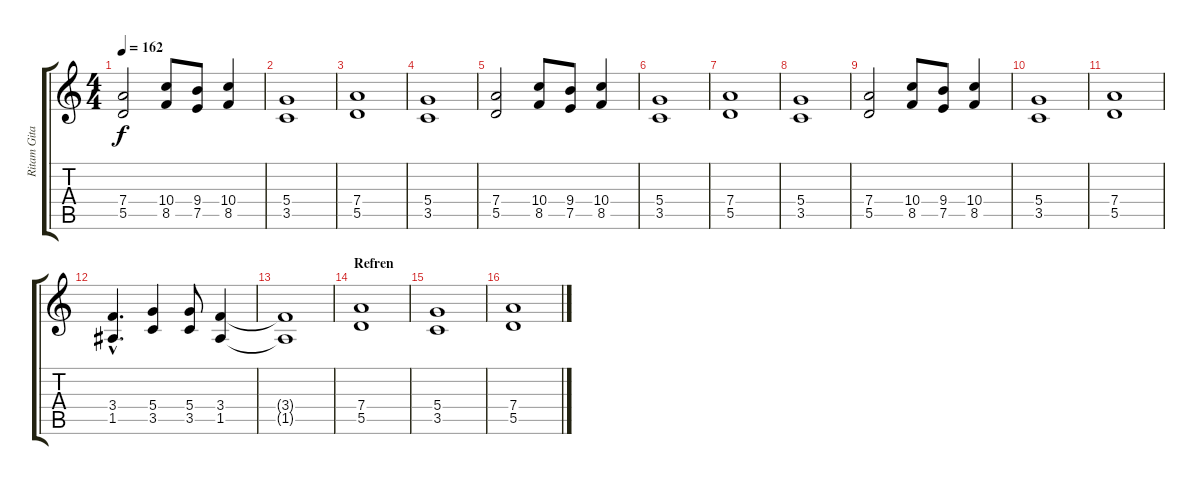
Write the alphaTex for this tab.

\track ("Ritam Gitara" "Ritam Gita") {instrument distortionguitar}
\staff {score tabs}
\tuning (E4 B3 G3 D3 A2 E2) {hide}
\ts (4 4)
\tempo 162
\clef g2
\ks c
(7.4 5.5).2{dy f} (10.4 8.5).8 (9.4 7.5).8 (10.4 8.5).4 |
(5.4 3.5).1 |
(7.4 5.5).1 |
(5.4 3.5).1 |
(7.4 5.5).2 (10.4 8.5).8 (9.4 7.5).8 (10.4 8.5).4 |
(5.4 3.5).1 |
(7.4 5.5).1 |
(5.4 3.5).1 |
(7.4 5.5).2 (10.4 8.5).8 (9.4 7.5).8 (10.4 8.5).4 |
(5.4 3.5).1 |
(7.4 5.5).1 |
(3.4{hac} 1.5{hac}).4{d} (5.4 3.5).4 (5.4 3.5).8 (3.4 1.5).4 |
(3.4{t} 1.5{t}).1 |
\section ("" "Refren")
(7.4 5.5).1 |
(5.4 3.5).1 |
(7.4 5.5).1
